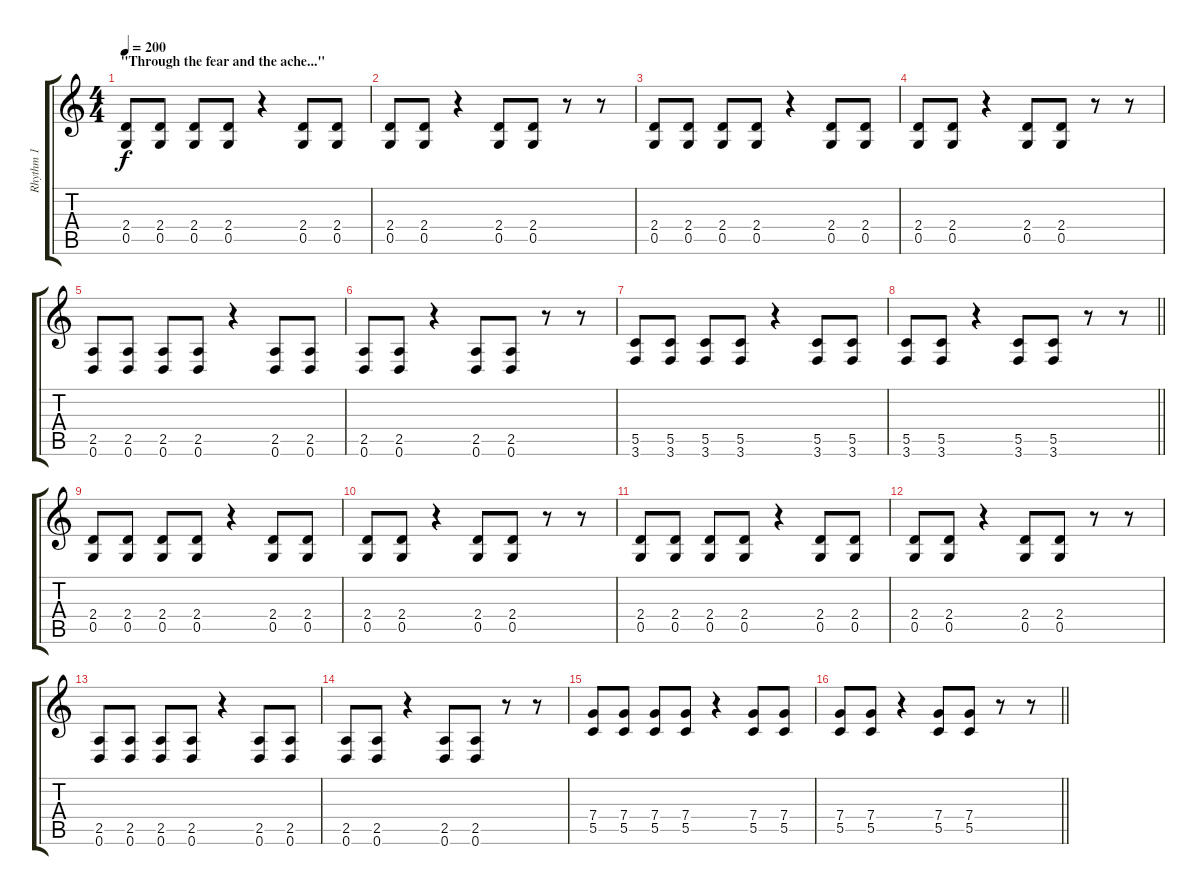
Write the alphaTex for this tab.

\track ("Rhythm 1" "Rhythm 1") {instrument distortionguitar}
\staff {score tabs}
\tuning (D4 A3 F3 C3 G2 D2) {hide}
\ts (4 4)
\section ("" "\"Through the fear and the ache...\"")
\tempo 200
\clef g2
\ks c
(2.4 0.5).8{dy f} (2.4 0.5).8 (2.4 0.5).8 (2.4 0.5).8 r.4 (2.4 0.5).8 (2.4 0.5).8 |
(2.4 0.5).8 (2.4 0.5).8 r.4 (2.4 0.5).8 (2.4 0.5).8 r.8 r.8 |
(2.4 0.5).8 (2.4 0.5).8 (2.4 0.5).8 (2.4 0.5).8 r.4 (2.4 0.5).8 (2.4 0.5).8 |
(2.4 0.5).8 (2.4 0.5).8 r.4 (2.4 0.5).8 (2.4 0.5).8 r.8 r.8 |
(2.5 0.6).8 (2.5 0.6).8 (2.5 0.6).8 (2.5 0.6).8 r.4 (2.5 0.6).8 (2.5 0.6).8 |
(2.5 0.6).8 (2.5 0.6).8 r.4 (2.5 0.6).8 (2.5 0.6).8 r.8 r.8 |
(5.5 3.6).8 (5.5 3.6).8 (5.5 3.6).8 (5.5 3.6).8 r.4 (5.5 3.6).8 (5.5 3.6).8 |
\barLineRight lightlight
(5.5 3.6).8 (5.5 3.6).8 r.4 (5.5 3.6).8 (5.5 3.6).8 r.8 r.8 |
(2.4 0.5).8 (2.4 0.5).8 (2.4 0.5).8 (2.4 0.5).8 r.4 (2.4 0.5).8 (2.4 0.5).8 |
(2.4 0.5).8 (2.4 0.5).8 r.4 (2.4 0.5).8 (2.4 0.5).8 r.8 r.8 |
(2.4 0.5).8 (2.4 0.5).8 (2.4 0.5).8 (2.4 0.5).8 r.4 (2.4 0.5).8 (2.4 0.5).8 |
(2.4 0.5).8 (2.4 0.5).8 r.4 (2.4 0.5).8 (2.4 0.5).8 r.8 r.8 |
(2.5 0.6).8 (2.5 0.6).8 (2.5 0.6).8 (2.5 0.6).8 r.4 (2.5 0.6).8 (2.5 0.6).8 |
(2.5 0.6).8 (2.5 0.6).8 r.4 (2.5 0.6).8 (2.5 0.6).8 r.8 r.8 |
(7.4 5.5).8 (7.4 5.5).8 (7.4 5.5).8 (7.4 5.5).8 r.4 (7.4 5.5).8 (7.4 5.5).8 |
\barLineRight lightlight
(7.4 5.5).8 (7.4 5.5).8 r.4 (7.4 5.5).8 (7.4 5.5).8 r.8 r.8
